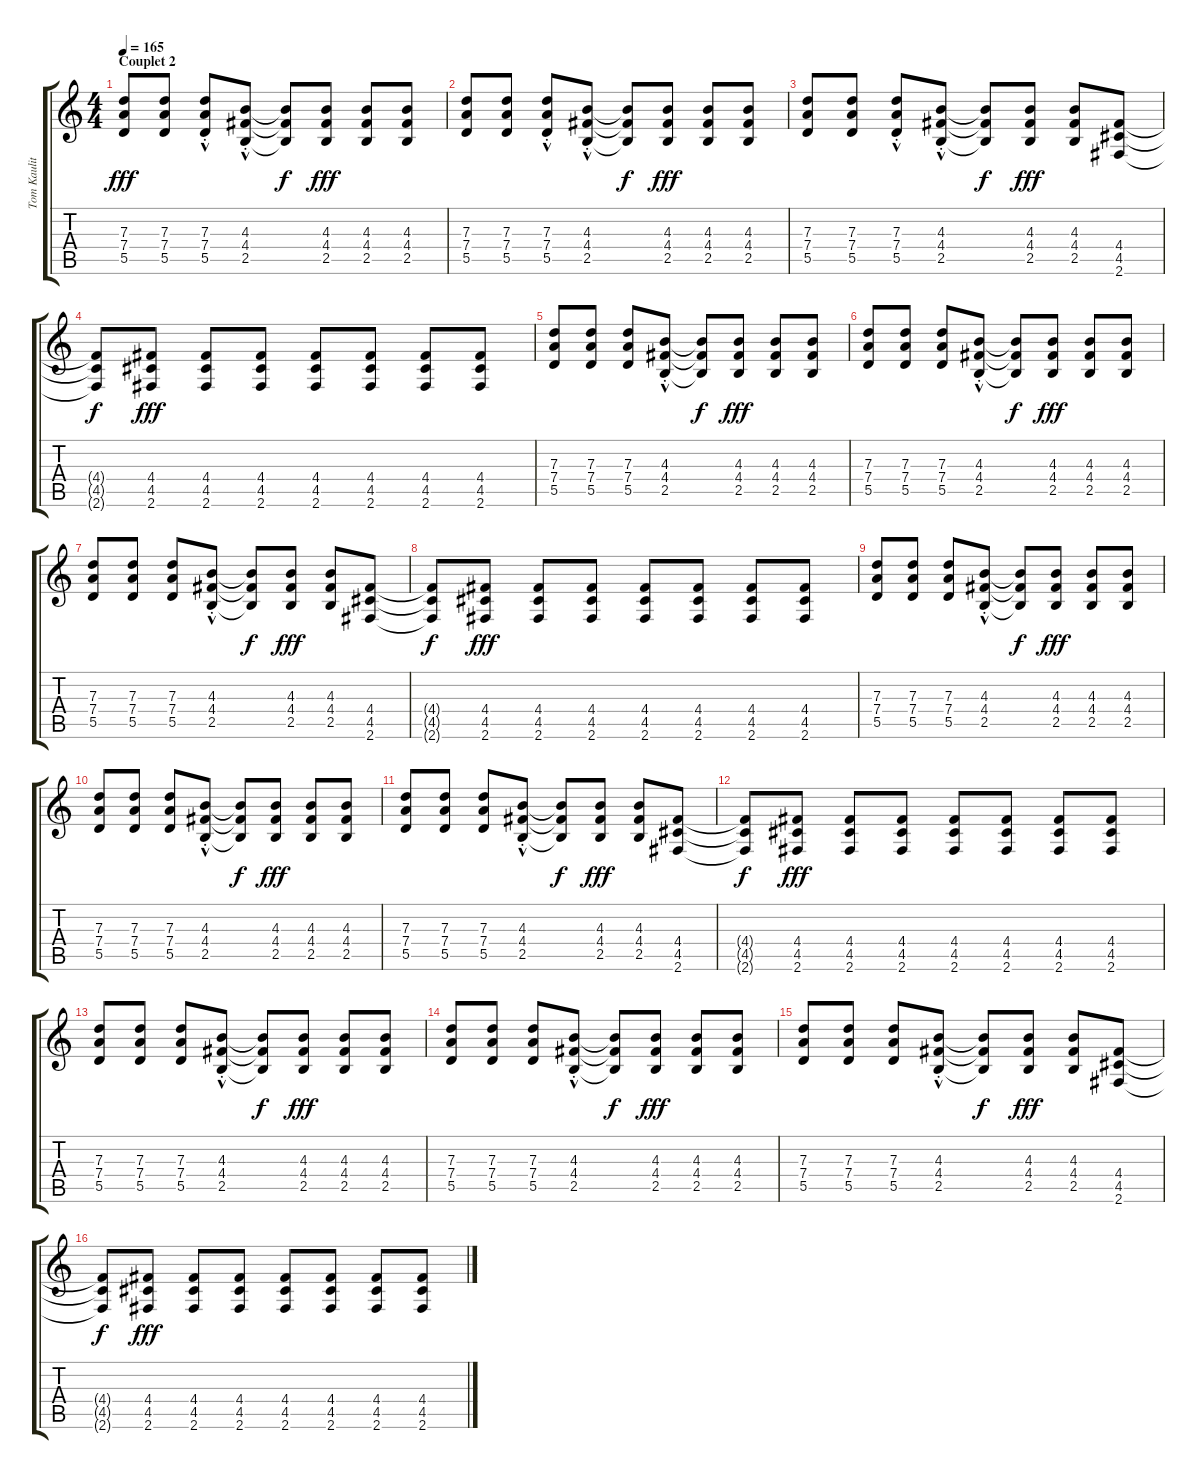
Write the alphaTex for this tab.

\track ("Tom Kaulitz" "Tom Kaulit") {instrument distortionguitar}
\staff {score tabs}
\tuning (E4 B3 G3 D3 A2 E2) {hide}
\ts (4 4)
\section ("" "Couplet 2")
\tempo 165
\clef g2
\ks c
(7.3 7.4 5.5).8{dy fff} (7.3 7.4 5.5).8 (7.3{hac st} 7.4{hac st} 5.5{hac st}).8 (4.3{st} 4.4{hac st} 2.5{st}).8 (4.3{t} 4.4{t} 2.5{t}).8{dy f} (4.3 4.4 2.5).8{dy fff} (4.3 4.4 2.5).8 (4.3 4.4 2.5).8 |
(7.3 7.4 5.5).8 (7.3 7.4 5.5).8 (7.3{hac st} 7.4{hac st} 5.5{hac st}).8 (4.3{st} 4.4{hac st} 2.5{st}).8 (4.3{t} 4.4{t} 2.5{t}).8{dy f} (4.3 4.4 2.5).8{dy fff} (4.3 4.4 2.5).8 (4.3 4.4 2.5).8 |
(7.3 7.4 5.5).8 (7.3 7.4 5.5).8 (7.3{hac st} 7.4{hac st} 5.5{hac st}).8 (4.3{st} 4.4{hac st} 2.5{st}).8 (4.3{t} 4.4{t} 2.5{t}).8{dy f} (4.3 4.4 2.5).8{dy fff} (4.3 4.4 2.5).8 (4.4 4.5 2.6).8 |
(4.4{t} 4.5{t} 2.6{t}).8{dy f} (4.4 4.5 2.6).8{dy fff} (4.4 4.5 2.6).8 (4.4 4.5 2.6).8 (4.4 4.5 2.6).8 (4.4 4.5 2.6).8 (4.4 4.5 2.6).8 (4.4 4.5 2.6).8 |
(7.3 7.4 5.5).8 (7.3 7.4 5.5).8 (7.3 7.4 5.5).8 (4.3 4.4{hac st} 2.5).8 (4.3{t} 4.4{t} 2.5{t}).8{dy f} (4.3 4.4 2.5).8{dy fff} (4.3 4.4 2.5).8 (4.3 4.4 2.5).8 |
(7.3 7.4 5.5).8 (7.3 7.4 5.5).8 (7.3 7.4 5.5).8 (4.3 4.4{hac st} 2.5).8 (4.3{t} 4.4{t} 2.5{t}).8{dy f} (4.3 4.4 2.5).8{dy fff} (4.3 4.4 2.5).8 (4.3 4.4 2.5).8 |
(7.3 7.4 5.5).8 (7.3 7.4 5.5).8 (7.3 7.4 5.5).8 (4.3 4.4{hac st} 2.5).8 (4.3{t} 4.4{t} 2.5{t}).8{dy f} (4.3 4.4 2.5).8{dy fff} (4.3 4.4 2.5).8 (4.4 4.5 2.6).8 |
(4.4{t} 4.5{t} 2.6{t}).8{dy f} (4.4 4.5 2.6).8{dy fff} (4.4 4.5 2.6).8 (4.4 4.5 2.6).8 (4.4 4.5 2.6).8 (4.4 4.5 2.6).8 (4.4 4.5 2.6).8 (4.4 4.5 2.6).8 |
(7.3 7.4 5.5).8 (7.3 7.4 5.5).8 (7.3 7.4 5.5).8 (4.3 4.4{hac st} 2.5).8 (4.3{t} 4.4{t} 2.5{t}).8{dy f} (4.3 4.4 2.5).8{dy fff} (4.3 4.4 2.5).8 (4.3 4.4 2.5).8 |
(7.3 7.4 5.5).8 (7.3 7.4 5.5).8 (7.3 7.4 5.5).8 (4.3 4.4{hac st} 2.5).8 (4.3{t} 4.4{t} 2.5{t}).8{dy f} (4.3 4.4 2.5).8{dy fff} (4.3 4.4 2.5).8 (4.3 4.4 2.5).8 |
(7.3 7.4 5.5).8 (7.3 7.4 5.5).8 (7.3 7.4 5.5).8 (4.3 4.4{hac st} 2.5).8 (4.3{t} 4.4{t} 2.5{t}).8{dy f} (4.3 4.4 2.5).8{dy fff} (4.3 4.4 2.5).8 (4.4 4.5 2.6).8 |
(4.4{t} 4.5{t} 2.6{t}).8{dy f} (4.4 4.5 2.6).8{dy fff} (4.4 4.5 2.6).8 (4.4 4.5 2.6).8 (4.4 4.5 2.6).8 (4.4 4.5 2.6).8 (4.4 4.5 2.6).8 (4.4 4.5 2.6).8 |
(7.3 7.4 5.5).8 (7.3 7.4 5.5).8 (7.3 7.4 5.5).8 (4.3 4.4{hac st} 2.5).8 (4.3{t} 4.4{t} 2.5{t}).8{dy f} (4.3 4.4 2.5).8{dy fff} (4.3 4.4 2.5).8 (4.3 4.4 2.5).8 |
(7.3 7.4 5.5).8 (7.3 7.4 5.5).8 (7.3 7.4 5.5).8 (4.3 4.4{hac st} 2.5).8 (4.3{t} 4.4{t} 2.5{t}).8{dy f} (4.3 4.4 2.5).8{dy fff} (4.3 4.4 2.5).8 (4.3 4.4 2.5).8 |
(7.3 7.4 5.5).8 (7.3 7.4 5.5).8 (7.3 7.4 5.5).8 (4.3 4.4{hac st} 2.5).8 (4.3{t} 4.4{t} 2.5{t}).8{dy f} (4.3 4.4 2.5).8{dy fff} (4.3 4.4 2.5).8 (4.4 4.5 2.6).8 |
(4.4{t} 4.5{t} 2.6{t}).8{dy f} (4.4 4.5 2.6).8{dy fff} (4.4 4.5 2.6).8 (4.4 4.5 2.6).8 (4.4 4.5 2.6).8 (4.4 4.5 2.6).8 (4.4 4.5 2.6).8 (4.4 4.5 2.6).8
